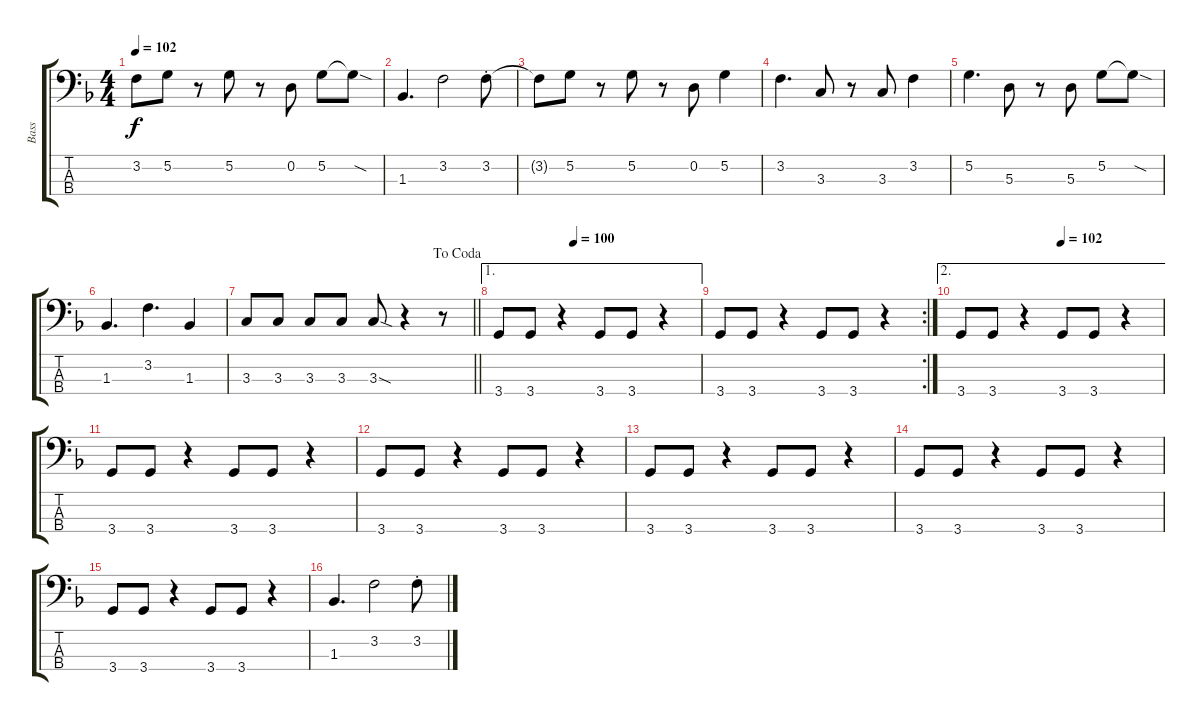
\track ("Bass" "Bass") {instrument electricbassfinger}
\staff {score tabs}
\tuning (G2 D2 A1 E1) {hide}
\ts (4 4)
\tempo 102
\clef f4
\ks f
3.2{t}.8{dy f} 5.2.8 r.8 5.2.8 r.8 0.2.8 5.2.8 5.2{sod t}.8 |
1.3.4{d} 3.2.2 3.2{st}.8 |
3.2{t}.8 5.2.8 r.8 5.2.8 r.8 0.2.8 5.2.4 |
3.2.4{d} 3.3.8 r.8 3.3.8 3.2.4 |
5.2.4{d} 5.3.8 r.8 5.3.8 5.2.8 5.2{sod t}.8 |
1.3.4{d} 3.2.4{d} 1.3.4 |
\jump dacoda
\barLineRight lightlight
3.3.8 3.3.8 3.3.8 3.3.8 3.3{sod}.8 r.4 r.8 |
\ae 1
\tempo (100 0.375)
3.4.8 3.4.8 r.4 3.4.8 3.4.8 r.4 |
\rc 2
3.4.8 3.4.8 r.4 3.4.8 3.4.8 r.4 |
\ae 2
\tempo (102 0.5)
3.4.8 3.4.8 r.4 3.4.8 3.4.8 r.4 |
3.4.8 3.4.8 r.4 3.4.8 3.4.8 r.4 |
3.4.8 3.4.8 r.4 3.4.8 3.4.8 r.4 |
3.4.8 3.4.8 r.4 3.4.8 3.4.8 r.4 |
3.4.8 3.4.8 r.4 3.4.8 3.4.8 r.4 |
3.4.8 3.4.8 r.4 3.4.8 3.4.8 r.4 |
1.3.4{d} 3.2.2 3.2{st}.8
